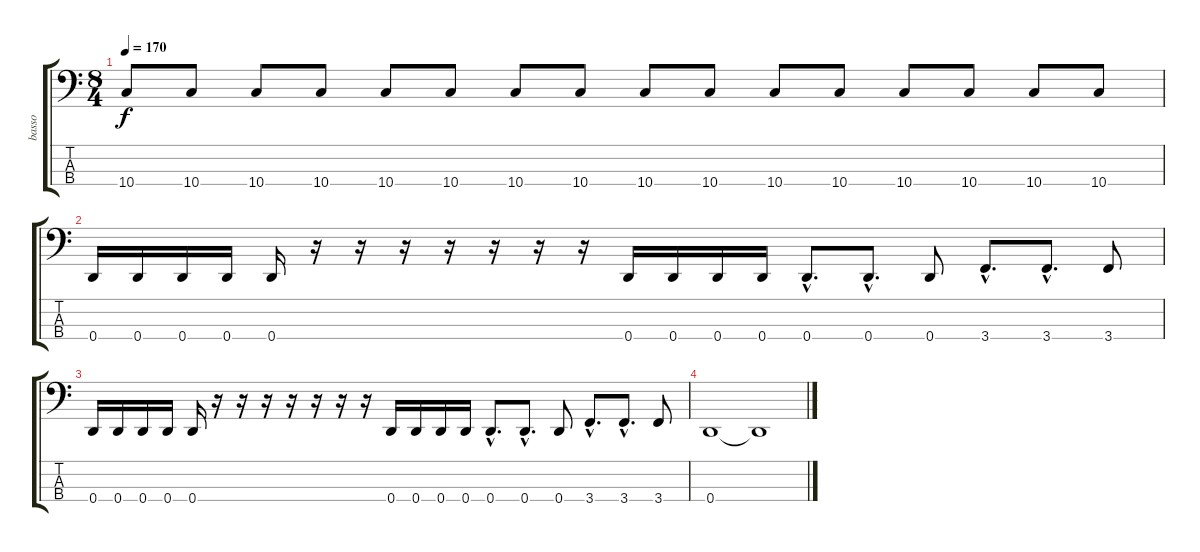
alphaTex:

\track ("basso" "basso") {instrument electricbasspick}
\staff {score tabs}
\tuning (G2 D2 A1 D1) {hide}
\ts (8 4)
\tempo 170
\clef f4
\ks c
10.4.8{dy f} 10.4.8 10.4.8 10.4.8 10.4.8 10.4.8 10.4.8 10.4.8 10.4.8 10.4.8 10.4.8 10.4.8 10.4.8 10.4.8 10.4.8 10.4.8 |
0.4.16 0.4.16 0.4.16 0.4.16 0.4.16 r.16 r.16 r.16 r.16 r.16 r.16 r.16 0.4.16 0.4.16 0.4.16 0.4.16 0.4{hac}.8{d} 0.4{hac}.8{d} 0.4.8 3.4{hac}.8{d} 3.4{hac}.8{d} 3.4.8 |
0.4.16 0.4.16 0.4.16 0.4.16 0.4.16 r.16 r.16 r.16 r.16 r.16 r.16 r.16 0.4.16 0.4.16 0.4.16 0.4.16 0.4{hac}.8{d} 0.4{hac}.8{d} 0.4.8 3.4{hac}.8{d} 3.4{hac}.8{d} 3.4.8 |
0.4.1 0.4{t}.1
